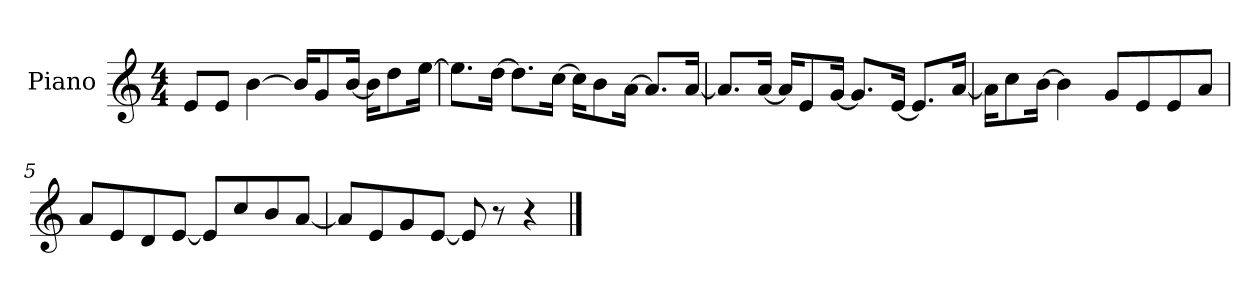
**kern
*part1
*staff1
*I"Piano
*I'P-no
*clefG2
*k[]
*M4/4
*MM90
=1
8e/L
8e/J
[4b\
16b/KL]
8g/
[16b/Jk
16b\KL]
8dd\
[16ee\Jk
=2
8.ee\L]
[16dd\Jk
8.dd\L]
[16cc\Jk
16cc\KL]
8b\
[16a\Jk
8.a/L]
[16a/Jk
=3
8.a/L]
[16a/Jk
16a/KL]
8e/
[16g/Jk
8.g/L]
[16e/Jk
8.e/L]
[16a/Jk
=4
16a\KL]
8cc\
[16b\Jk
4b\]
8g/L
8e/
8e/
8a/J
!!LO:LB:g=z
=5
8a/L
8e/
8d/
[8e/J
8e/L]
8cc/
8b/
[8a/J
=6
8a/L]
8e/
8g/
[8e/J
8e/]
8r
4r
==
*-
